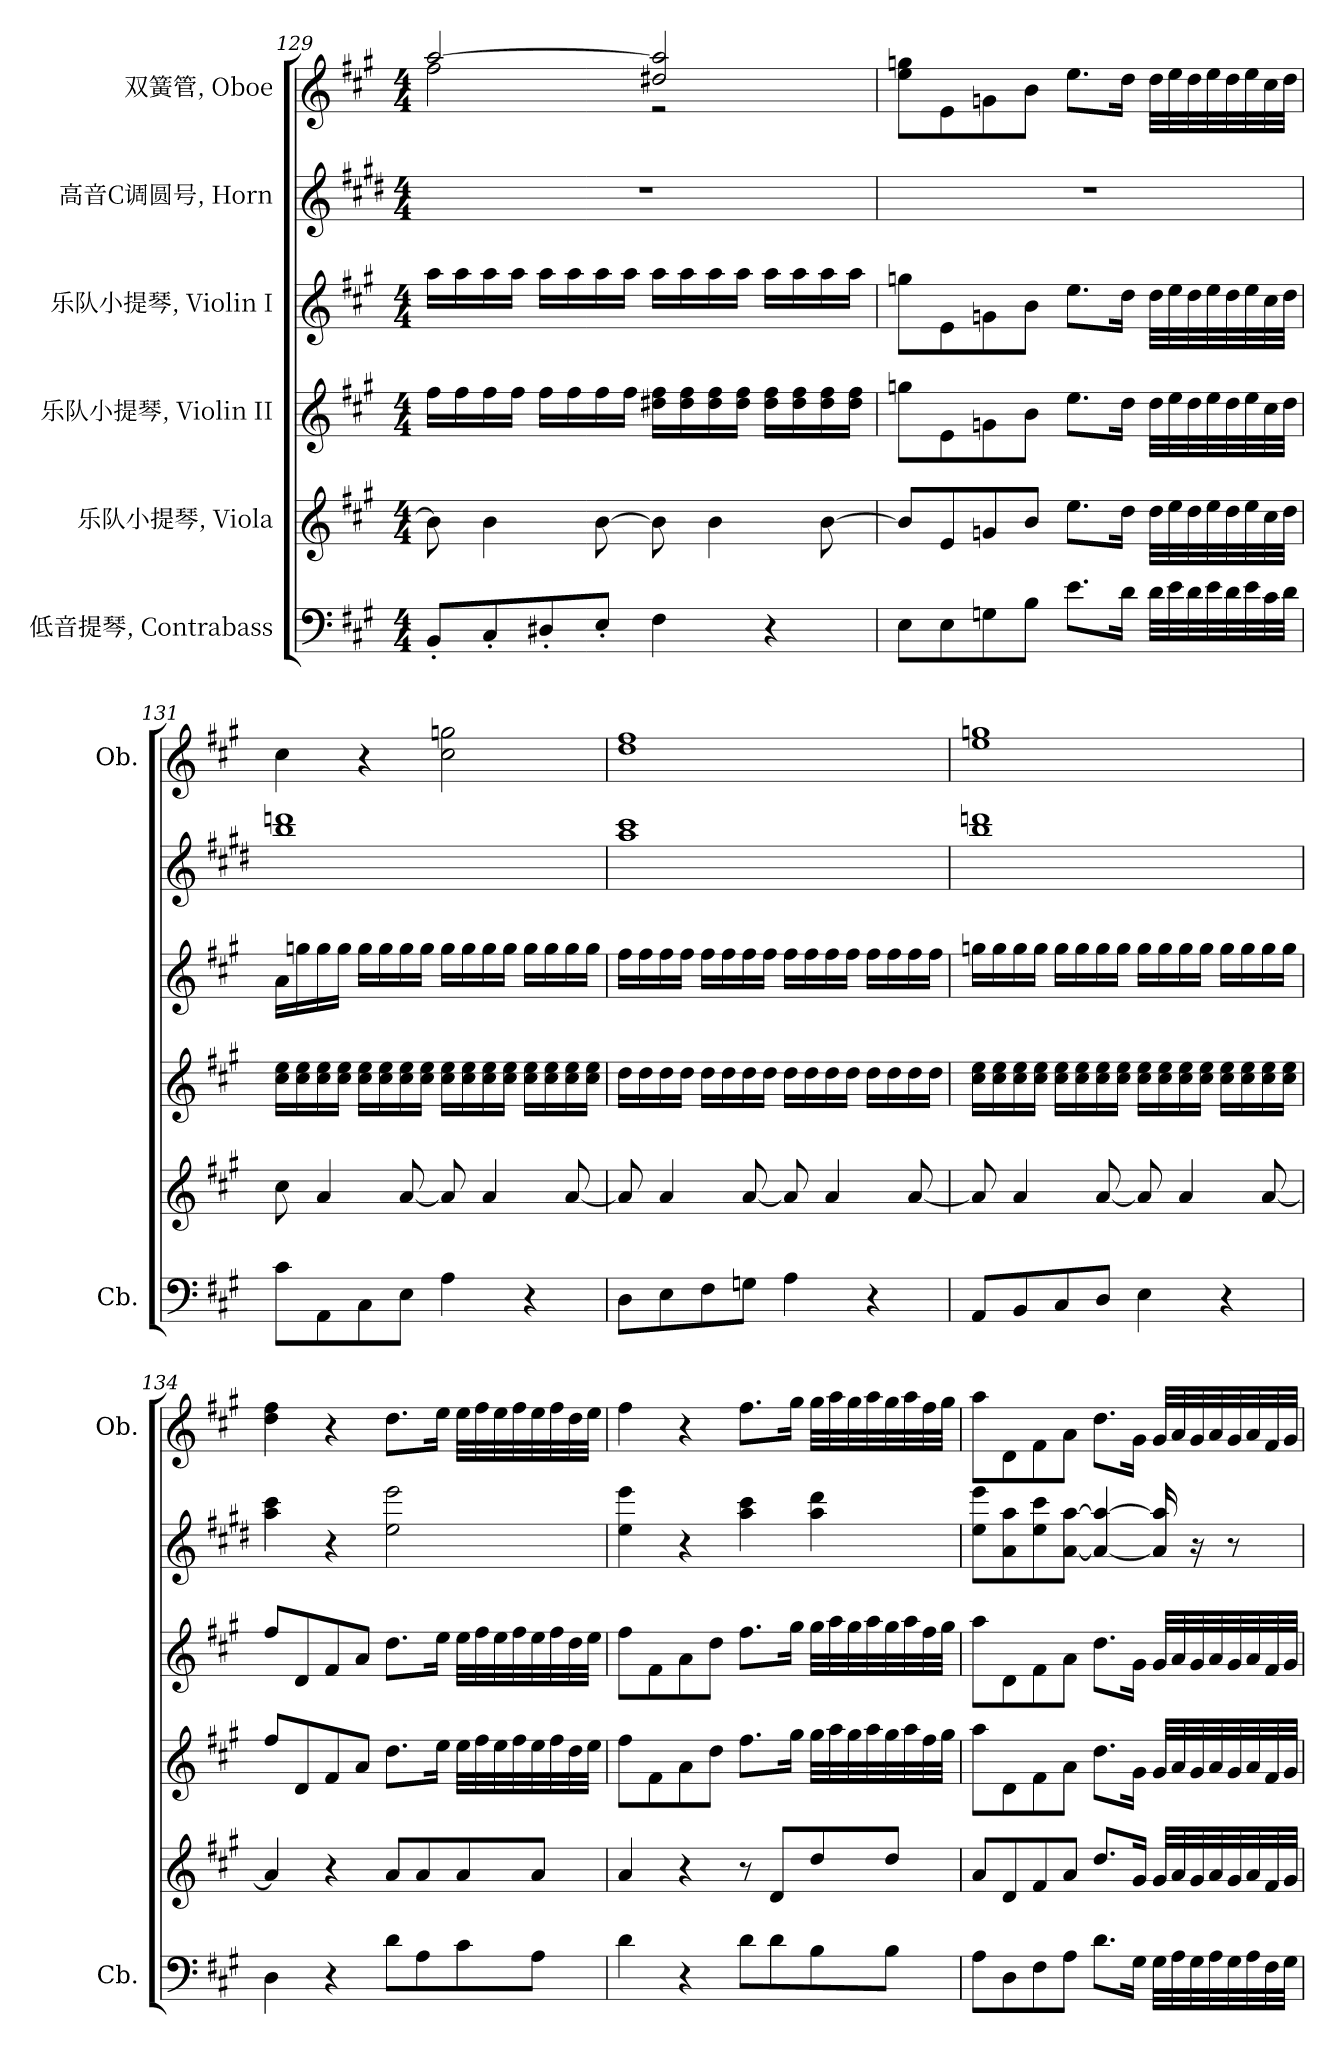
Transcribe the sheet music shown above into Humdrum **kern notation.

**kern	**kern	**kern	**kern	**kern	**kern
*part6	*part5	*part4	*part3	*part2	*part1
*staff6	*staff5	*staff4	*staff3	*staff2	*staff1
*I"低音提琴, Contrabass	*I"乐队小提琴, Viola	*I"乐队小提琴, Violin II	*I"乐队小提琴, Violin I	*I"高音C调圆号, Horn	*I"双簧管, Oboe
*I'Cb.	*	*	*	*	*I'Ob.
*clefF4	*clefG2	*clefG2	*clefG2	*clefG2	*clefG2
*ITrd7c12	*	*	*	*ITrd4c7	*
*k[f#c#g#]	*k[f#c#g#]	*k[f#c#g#]	*k[f#c#g#]	*k[f#c#g#]	*k[f#c#g#]
*M4/4	*M4/4	*M4/4	*M4/4	*M4/4	*M4/4
=129	=129	=129	=129	=129	=129
*	*	*	*	*	*^
8BBB'/L	8b\]	16ff#\LL	16aa\LL	1r	[2aa/	2ff#\
.	.	16ff#\	16aa\	.	.	.
8CC#'/	4b\	16ff#\	16aa\	.	.	.
.	.	16ff#\JJ	16aa\JJ	.	.	.
8DD#X'/	.	16ff#\LL	16aa\LL	.	.	.
.	.	16ff#\	16aa\	.	.	.
8EE'/J	[8b\	16ff#\	16aa\	.	.	.
.	.	16ff#\JJ	16aa\JJ	.	.	.
4FF#\	8b\]	16dd#X\ 16ff#\LL	16aa\LL	.	2dd#X/ 2aa/]	2r
.	.	16dd#\ 16ff#\	16aa\	.	.	.
.	4b\	16dd#\ 16ff#\	16aa\	.	.	.
.	.	16dd#\ 16ff#\JJ	16aa\JJ	.	.	.
4r	.	16dd#\ 16ff#\LL	16aa\LL	.	.	.
.	.	16dd#\ 16ff#\	16aa\	.	.	.
.	[8b\	16dd#\ 16ff#\	16aa\	.	.	.
.	.	16dd#\ 16ff#\JJ	16aa\JJ	.	.	.
*	*	*	*	*	*v	*v
!!LO:LB:g=z
=130	=130	=130	=130	=130	=130
8EE\L	8b/L]	8ggn\L	8ggn\L	1r	8ee\ 8ggn\L
8EE\	8e/	8e\	8e\	.	8e\
8GGn\	8gn/	8gn\	8gn\	.	8gn\
8BB\J	8b/J	8b\J	8b\J	.	8b\J
8.E\L	8.ee\L	8.ee\L	8.ee\L	.	8.ee\L
16D\Jk	16dd\Jk	16dd\Jk	16dd\Jk	.	16dd\Jk
32D\LLL	32dd\LLL	32dd\LLL	32dd\LLL	.	32dd\LLL
32E\	32ee\	32ee\	32ee\	.	32ee\
32D\	32dd\	32dd\	32dd\	.	32dd\
32E\	32ee\	32ee\	32ee\	.	32ee\
32D\	32dd\	32dd\	32dd\	.	32dd\
32E\	32ee\	32ee\	32ee\	.	32ee\
32C#\	32cc#\	32cc#\	32cc#\	.	32cc#\
32D\JJJ	32dd\JJJ	32dd\JJJ	32dd\JJJ	.	32dd\JJJ
=131	=131	=131	=131	=131	=131
8C#\L	8cc#\	16cc#\ 16ee\LL	16a\LL	1ee 1ggn	4cc#\
.	.	16cc#\ 16ee\	16ggn\	.	.
8AAA\	4a/	16cc#\ 16ee\	16gg\	.	.
.	.	16cc#\ 16ee\JJ	16gg\JJ	.	.
8CC#\	.	16cc#\ 16ee\LL	16gg\LL	.	4r
.	.	16cc#\ 16ee\	16gg\	.	.
8EE\J	[8a/	16cc#\ 16ee\	16gg\	.	.
.	.	16cc#\ 16ee\JJ	16gg\JJ	.	.
4AA\	8a/]	16cc#\ 16ee\LL	16gg\LL	.	2cc#\ 2ggn\
.	.	16cc#\ 16ee\	16gg\	.	.
.	4a/	16cc#\ 16ee\	16gg\	.	.
.	.	16cc#\ 16ee\JJ	16gg\JJ	.	.
4r	.	16cc#\ 16ee\LL	16gg\LL	.	.
.	.	16cc#\ 16ee\	16gg\	.	.
.	[8a/	16cc#\ 16ee\	16gg\	.	.
.	.	16cc#\ 16ee\JJ	16gg\JJ	.	.
!!LO:PB:g=z
=132	=132	=132	=132	=132	=132
8DD\L	8a/]	16dd\LL	16ff#\LL	1dd 1ff#	1dd 1ff#
.	.	16dd\	16ff#\	.	.
8EE\	4a/	16dd\	16ff#\	.	.
.	.	16dd\JJ	16ff#\JJ	.	.
8FF#\	.	16dd\LL	16ff#\LL	.	.
.	.	16dd\	16ff#\	.	.
8GGn\J	[8a/	16dd\	16ff#\	.	.
.	.	16dd\JJ	16ff#\JJ	.	.
4AA\	8a/]	16dd\LL	16ff#\LL	.	.
.	.	16dd\	16ff#\	.	.
.	4a/	16dd\	16ff#\	.	.
.	.	16dd\JJ	16ff#\JJ	.	.
4r	.	16dd\LL	16ff#\LL	.	.
.	.	16dd\	16ff#\	.	.
.	[8a/	16dd\	16ff#\	.	.
.	.	16dd\JJ	16ff#\JJ	.	.
=133	=133	=133	=133	=133	=133
8AAA/L	8a/]	16cc#\ 16ee\LL	16ggn\LL	1ee 1ggn	1ee 1ggn
.	.	16cc#\ 16ee\	16gg\	.	.
8BBB/	4a/	16cc#\ 16ee\	16gg\	.	.
.	.	16cc#\ 16ee\JJ	16gg\JJ	.	.
8CC#/	.	16cc#\ 16ee\LL	16gg\LL	.	.
.	.	16cc#\ 16ee\	16gg\	.	.
8DD/J	[8a/	16cc#\ 16ee\	16gg\	.	.
.	.	16cc#\ 16ee\JJ	16gg\JJ	.	.
4EE\	8a/]	16cc#\ 16ee\LL	16gg\LL	.	.
.	.	16cc#\ 16ee\	16gg\	.	.
.	4a/	16cc#\ 16ee\	16gg\	.	.
.	.	16cc#\ 16ee\JJ	16gg\JJ	.	.
4r	.	16cc#\ 16ee\LL	16gg\LL	.	.
.	.	16cc#\ 16ee\	16gg\	.	.
.	[8a/	16cc#\ 16ee\	16gg\	.	.
.	.	16cc#\ 16ee\JJ	16gg\JJ	.	.
!!LO:LB:g=z
=134	=134	=134	=134	=134	=134
4DD\	4a/]	8ff#/L	8ff#/L	4dd\ 4ff#\	4dd\ 4ff#\
.	.	8d/	8d/	.	.
4r	4r	8f#/	8f#/	4r	4r
.	.	8a/J	8a/J	.	.
8D\L	8a/L	8.dd\L	8.dd\L	2a\ 2aa\	8.dd\L
8AA\	8a/	.	.	.	.
.	.	16ee\Jk	16ee\Jk	.	16ee\Jk
8C#\	8a/	32ee\LLL	32ee\LLL	.	32ee\LLL
.	.	32ff#\	32ff#\	.	32ff#\
.	.	32ee\	32ee\	.	32ee\
.	.	32ff#\	32ff#\	.	32ff#\
8AA\J	8a/J	32ee\	32ee\	.	32ee\
.	.	32ff#\	32ff#\	.	32ff#\
.	.	32dd\	32dd\	.	32dd\
.	.	32ee\JJJ	32ee\JJJ	.	32ee\JJJ
=135	=135	=135	=135	=135	=135
4D\	4a/	8ff#\L	8ff#\L	4a\ 4aa\	4ff#\
.	.	8f#\	8f#\	.	.
4r	4r	8a\	8a\	4r	4r
.	.	8dd\J	8dd\J	.	.
8D\L	8r	8.ff#\L	8.ff#\L	4dd\ 4ff#\	8.ff#\L
8D\	8d/L	.	.	.	.
.	.	16gg#\Jk	16gg#\Jk	.	16gg#\Jk
8BB\	8dd/	32gg#\LLL	32gg#\LLL	4dd\ 4gg#\	32gg#\LLL
.	.	32aa\	32aa\	.	32aa\
.	.	32gg#\	32gg#\	.	32gg#\
.	.	32aa\	32aa\	.	32aa\
8BB\J	8dd/J	32gg#\	32gg#\	.	32gg#\
.	.	32aa\	32aa\	.	32aa\
.	.	32ff#\	32ff#\	.	32ff#\
.	.	32gg#\JJJ	32gg#\JJJ	.	32gg#\JJJ
!!LO:PB:g=z
=136	=136	=136	=136	=136	=136
8AA\L	8a/L	8aa\L	8aa\L	8a\ 8aa\L	8aa\L
8DD\	8d/	8d\	8d\	8d\ 8dd\	8d\
8FF#\	8f#/	8f#\	8f#\	8a\ 8ff#\	8f#\
8AA\J	8a/J	8a\J	8a\J	[8d\ [8dd\J	8a\J
8.D\L	8.dd/L	8.dd\L	8.dd\L	4d/_ 4dd/_	8.dd\L
16GG#\Jk	16g#/Jk	16g#\Jk	16g#\Jk	.	16g#\Jk
32GG#\LLL	32g#/LLL	32g#/LLL	32g#/LLL	16d/] 16dd/]	32g#/LLL
32AA\	32a/	32a/	32a/	.	32a/
32GG#\	32g#/	32g#/	32g#/	16r	32g#/
32AA\	32a/	32a/	32a/	.	32a/
32GG#\	32g#/	32g#/	32g#/	8r	32g#/
32AA\	32a/	32a/	32a/	.	32a/
32FF#\	32f#/	32f#/	32f#/	.	32f#/
32GG#\JJJ	32g#/JJJ	32g#/JJJ	32g#/JJJ	.	32g#/JJJ
=	=	=	=	=	=
*-	*-	*-	*-	*-	*-
